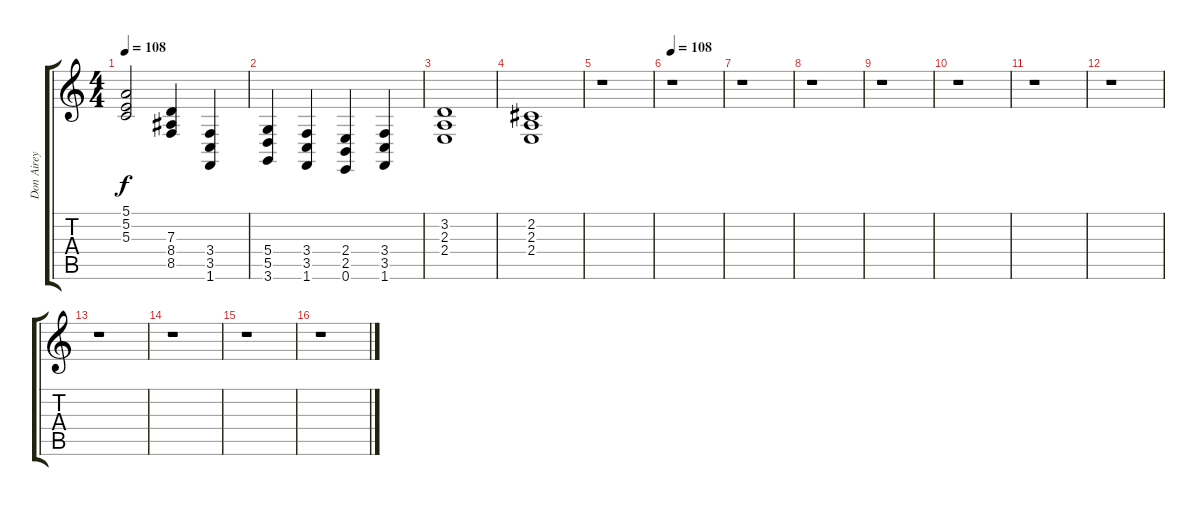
\track ("Don Airey" "Don Airey") {instrument churchorgan}
\staff {score tabs}
\tuning (E4 B3 G3 D3 A2 E2) {hide}
\ts (4 4)
\tempo 108
\clef g2
\ks c
(5.1 5.2 5.3).2{dy f} (7.3 8.4 8.5).4 (3.4 3.5 1.6).4 |
(5.4 5.5 3.6).4 (3.4 3.5 1.6).4 (2.4 2.5 0.6).4 (3.4 3.5 1.6).4 |
(3.2 2.3 2.4).1 |
(2.2 2.3 2.4).1 |
r.1 |
\tempo 108
r.1 |
r.1 |
r.1 |
r.1 |
r.1 |
r.1 |
r.1 |
r.1 |
r.1 |
r.1 |
r.1
